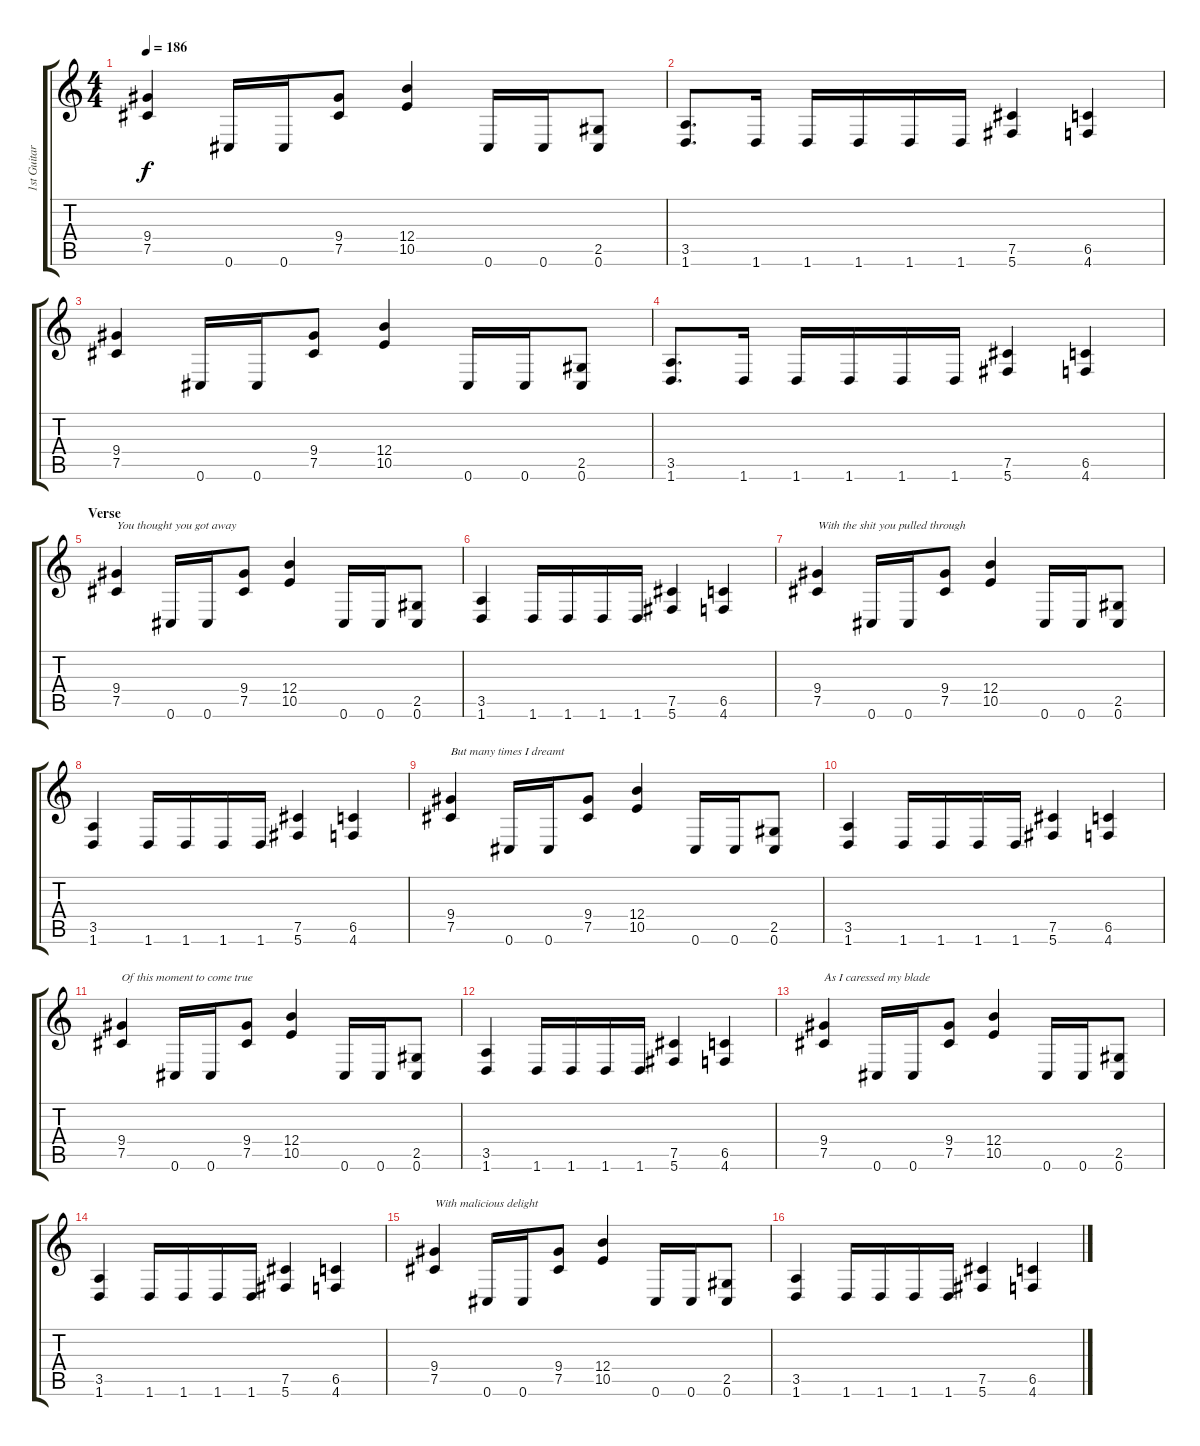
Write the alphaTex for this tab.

\track ("1st Guitar" "1st Guitar") {instrument distortionguitar}
\staff {score tabs}
\tuning (Db4 Ab3 E3 B2 Gb2 Db2) {hide}
\ts (4 4)
\tempo 186
\clef g2
\ks c
(9.4 7.5).4{dy f} 0.6.16 0.6.16 (9.4 7.5).8 (12.4 10.5).4 0.6.16 0.6.16 (2.5 0.6).8 |
(3.5 1.6).8{d} 1.6.16 1.6.16 1.6.16 1.6.16 1.6.16 (7.5 5.6).4 (6.5 4.6).4 |
(9.4 7.5).4 0.6.16 0.6.16 (9.4 7.5).8 (12.4 10.5).4 0.6.16 0.6.16 (2.5 0.6).8 |
(3.5 1.6).8{d} 1.6.16 1.6.16 1.6.16 1.6.16 1.6.16 (7.5 5.6).4 (6.5 4.6).4 |
\section ("" "Verse")
(9.4 7.5).4{txt "You thought you got away"} 0.6.16 0.6.16 (9.4 7.5).8 (12.4 10.5).4 0.6.16 0.6.16 (2.5 0.6).8 |
(3.5 1.6).4 1.6.16 1.6.16 1.6.16 1.6.16 (7.5 5.6).4 (6.5 4.6).4 |
(9.4 7.5).4{txt "With the shit you pulled through"} 0.6.16 0.6.16 (9.4 7.5).8 (12.4 10.5).4 0.6.16 0.6.16 (2.5 0.6).8 |
(3.5 1.6).4 1.6.16 1.6.16 1.6.16 1.6.16 (7.5 5.6).4 (6.5 4.6).4 |
(9.4 7.5).4{txt "But many times I dreamt"} 0.6.16 0.6.16 (9.4 7.5).8 (12.4 10.5).4 0.6.16 0.6.16 (2.5 0.6).8 |
(3.5 1.6).4 1.6.16 1.6.16 1.6.16 1.6.16 (7.5 5.6).4 (6.5 4.6).4 |
(9.4 7.5).4{txt "Of this moment to come true"} 0.6.16 0.6.16 (9.4 7.5).8 (12.4 10.5).4 0.6.16 0.6.16 (2.5 0.6).8 |
(3.5 1.6).4 1.6.16 1.6.16 1.6.16 1.6.16 (7.5 5.6).4 (6.5 4.6).4 |
(9.4 7.5).4{txt "As I caressed my blade"} 0.6.16 0.6.16 (9.4 7.5).8 (12.4 10.5).4 0.6.16 0.6.16 (2.5 0.6).8 |
(3.5 1.6).4 1.6.16 1.6.16 1.6.16 1.6.16 (7.5 5.6).4 (6.5 4.6).4 |
(9.4 7.5).4{txt "With malicious delight"} 0.6.16 0.6.16 (9.4 7.5).8 (12.4 10.5).4 0.6.16 0.6.16 (2.5 0.6).8 |
(3.5 1.6).4 1.6.16 1.6.16 1.6.16 1.6.16 (7.5 5.6).4 (6.5 4.6).4
